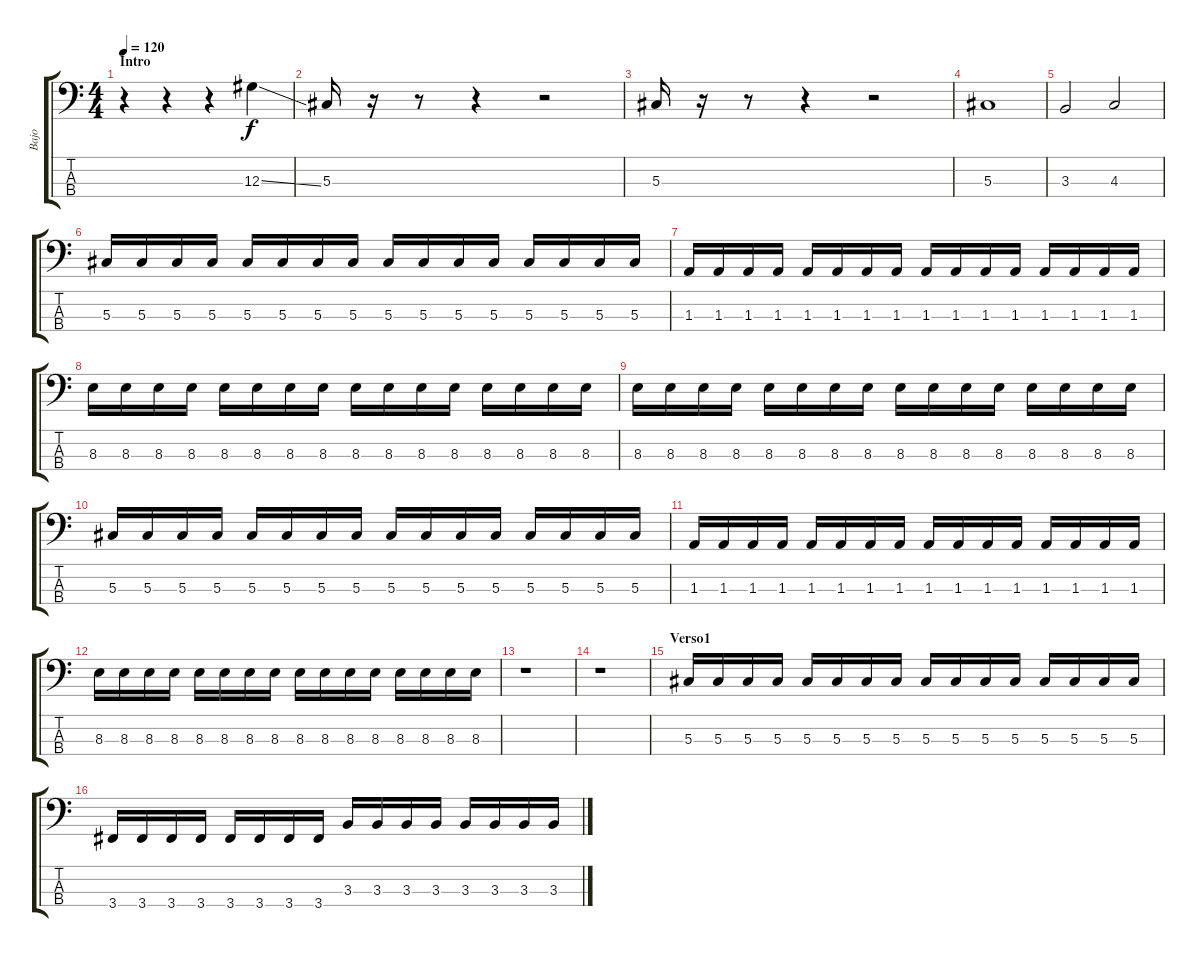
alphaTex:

\track ("Bajo" "Bajo") {instrument electricbasspick}
\staff {score tabs}
\tuning (Gb2 Db2 Ab1 Eb1) {hide}
\ts (4 4)
\section ("" "Intro")
\tempo 120
\clef f4
\ks c
r.4{dy f instrument electricbasspick} r.4 r.4 12.3{ss}.4 |
5.3.16 r.16 r.8 r.4 r.2 |
5.3.16 r.16 r.8 r.4 r.2 |
5.3.1 |
3.3.2 4.3.2 |
5.3.16 5.3.16 5.3.16 5.3.16 5.3.16 5.3.16 5.3.16 5.3.16 5.3.16 5.3.16 5.3.16 5.3.16 5.3.16 5.3.16 5.3.16 5.3.16 |
1.3.16 1.3.16 1.3.16 1.3.16 1.3.16 1.3.16 1.3.16 1.3.16 1.3.16 1.3.16 1.3.16 1.3.16 1.3.16 1.3.16 1.3.16 1.3.16 |
8.3.16 8.3.16 8.3.16 8.3.16 8.3.16 8.3.16 8.3.16 8.3.16 8.3.16 8.3.16 8.3.16 8.3.16 8.3.16 8.3.16 8.3.16 8.3.16 |
8.3.16 8.3.16 8.3.16 8.3.16 8.3.16 8.3.16 8.3.16 8.3.16 8.3.16 8.3.16 8.3.16 8.3.16 8.3.16 8.3.16 8.3.16 8.3.16 |
5.3.16 5.3.16 5.3.16 5.3.16 5.3.16 5.3.16 5.3.16 5.3.16 5.3.16 5.3.16 5.3.16 5.3.16 5.3.16 5.3.16 5.3.16 5.3.16 |
1.3.16 1.3.16 1.3.16 1.3.16 1.3.16 1.3.16 1.3.16 1.3.16 1.3.16 1.3.16 1.3.16 1.3.16 1.3.16 1.3.16 1.3.16 1.3.16 |
8.3.16 8.3.16 8.3.16 8.3.16 8.3.16 8.3.16 8.3.16 8.3.16 8.3.16 8.3.16 8.3.16 8.3.16 8.3.16 8.3.16 8.3.16 8.3.16 |
r.1 |
r.1 |
\section ("" "Verso1")
5.3.16 5.3.16 5.3.16 5.3.16 5.3.16 5.3.16 5.3.16 5.3.16 5.3.16 5.3.16 5.3.16 5.3.16 5.3.16 5.3.16 5.3.16 5.3.16 |
3.4.16 3.4.16 3.4.16 3.4.16 3.4.16 3.4.16 3.4.16 3.4.16 3.3.16 3.3.16 3.3.16 3.3.16 3.3.16 3.3.16 3.3.16 3.3.16
